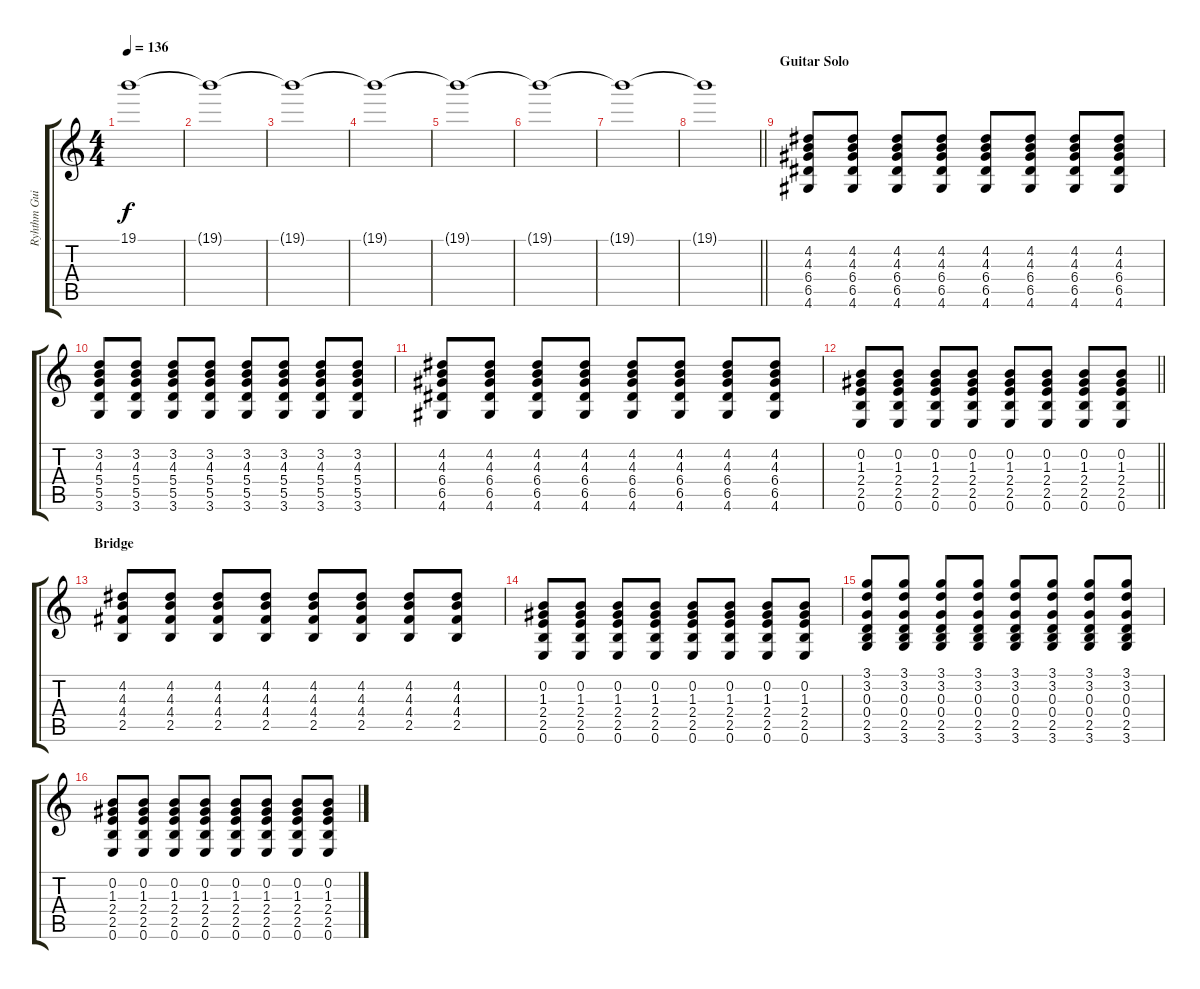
\track ("Ryhthm Guitar 2" "Ryhthm Gui") {instrument overdrivenguitar}
\staff {score tabs}
\tuning (E4 B3 G3 D3 A2 E2) {hide}
\ts (4 4)
\tempo 136
\clef g2
\ks c
19.1{t}.1{dy f} |
19.1{t}.1 |
19.1{t}.1 |
19.1{t}.1 |
19.1{t}.1 |
19.1{t}.1 |
19.1{t}.1 |
\barLineRight lightlight
19.1{t}.1 |
\section ("" "Guitar Solo")
(4.2 4.3 6.4 6.5 4.6).8 (4.2 4.3 6.4 6.5 4.6).8 (4.2 4.3 6.4 6.5 4.6).8 (4.2 4.3 6.4 6.5 4.6).8 (4.2 4.3 6.4 6.5 4.6).8 (4.2 4.3 6.4 6.5 4.6).8 (4.2 4.3 6.4 6.5 4.6).8 (4.2 4.3 6.4 6.5 4.6).8 |
(3.2 4.3 5.4 5.5 3.6).8 (3.2 4.3 5.4 5.5 3.6).8 (3.2 4.3 5.4 5.5 3.6).8 (3.2 4.3 5.4 5.5 3.6).8 (3.2 4.3 5.4 5.5 3.6).8 (3.2 4.3 5.4 5.5 3.6).8 (3.2 4.3 5.4 5.5 3.6).8 (3.2 4.3 5.4 5.5 3.6).8 |
(4.2 4.3 6.4 6.5 4.6).8 (4.2 4.3 6.4 6.5 4.6).8 (4.2 4.3 6.4 6.5 4.6).8 (4.2 4.3 6.4 6.5 4.6).8 (4.2 4.3 6.4 6.5 4.6).8 (4.2 4.3 6.4 6.5 4.6).8 (4.2 4.3 6.4 6.5 4.6).8 (4.2 4.3 6.4 6.5 4.6).8 |
\barLineRight lightlight
(0.2 1.3 2.4 2.5 0.6).8 (0.2 1.3 2.4 2.5 0.6).8 (0.2 1.3 2.4 2.5 0.6).8 (0.2 1.3 2.4 2.5 0.6).8 (0.2 1.3 2.4 2.5 0.6).8 (0.2 1.3 2.4 2.5 0.6).8 (0.2 1.3 2.4 2.5 0.6).8 (0.2 1.3 2.4 2.5 0.6).8 |
\section ("" "Bridge")
(4.2 4.3 4.4 2.5).8 (4.2 4.3 4.4 2.5).8 (4.2 4.3 4.4 2.5).8 (4.2 4.3 4.4 2.5).8 (4.2 4.3 4.4 2.5).8 (4.2 4.3 4.4 2.5).8 (4.2 4.3 4.4 2.5).8 (4.2 4.3 4.4 2.5).8 |
(0.2 1.3 2.4 2.5 0.6).8 (0.2 1.3 2.4 2.5 0.6).8 (0.2 1.3 2.4 2.5 0.6).8 (0.2 1.3 2.4 2.5 0.6).8 (0.2 1.3 2.4 2.5 0.6).8 (0.2 1.3 2.4 2.5 0.6).8 (0.2 1.3 2.4 2.5 0.6).8 (0.2 1.3 2.4 2.5 0.6).8 |
(3.1 3.2 0.3 0.4 2.5 3.6).8 (3.1 3.2 0.3 0.4 2.5 3.6).8 (3.1 3.2 0.3 0.4 2.5 3.6).8 (3.1 3.2 0.3 0.4 2.5 3.6).8 (3.1 3.2 0.3 0.4 2.5 3.6).8 (3.1 3.2 0.3 0.4 2.5 3.6).8 (3.1 3.2 0.3 0.4 2.5 3.6).8 (3.1 3.2 0.3 0.4 2.5 3.6).8 |
(0.2 1.3 2.4 2.5 0.6).8 (0.2 1.3 2.4 2.5 0.6).8 (0.2 1.3 2.4 2.5 0.6).8 (0.2 1.3 2.4 2.5 0.6).8 (0.2 1.3 2.4 2.5 0.6).8 (0.2 1.3 2.4 2.5 0.6).8 (0.2 1.3 2.4 2.5 0.6).8 (0.2 1.3 2.4 2.5 0.6).8
